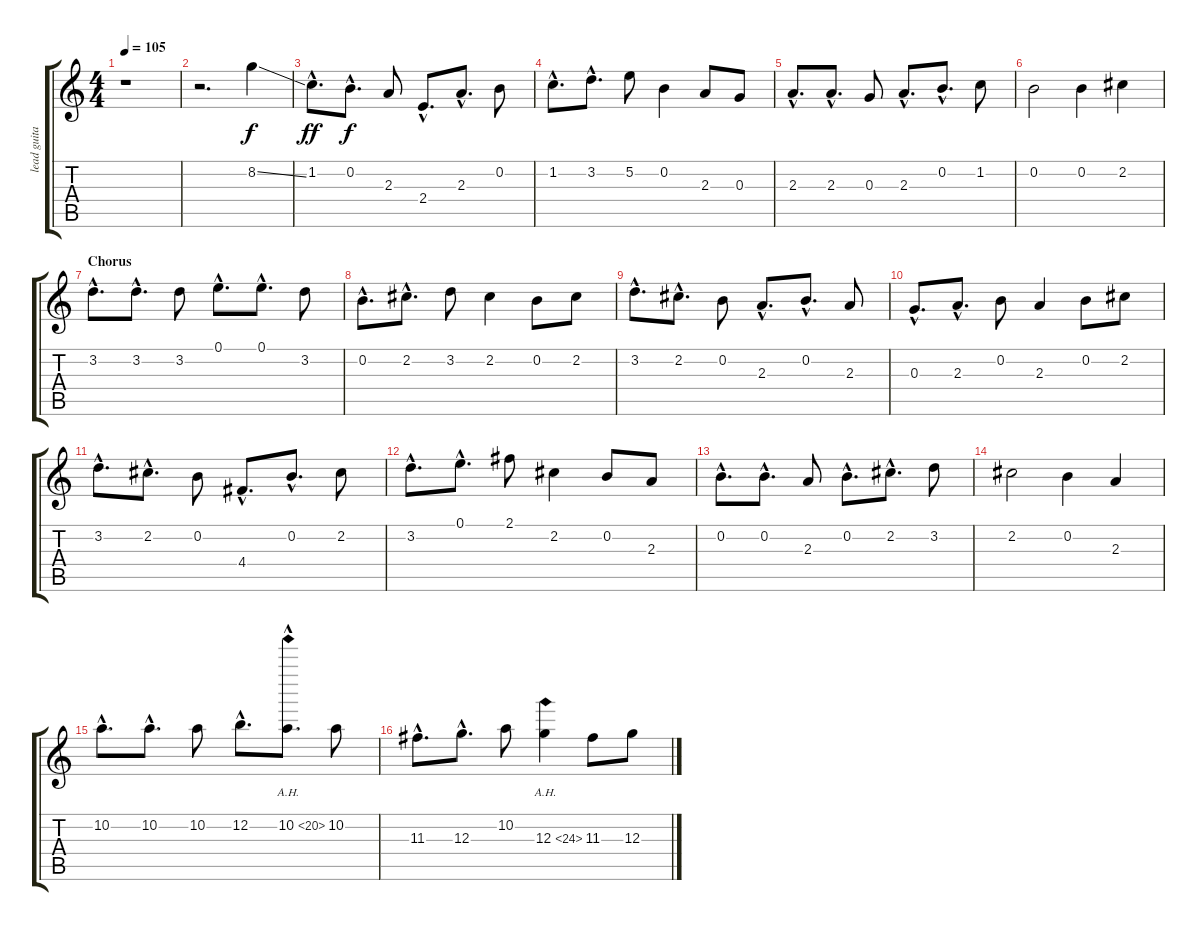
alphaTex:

\track ("lead guitar 1" "lead guita") {instrument distortionguitar}
\staff {score tabs}
\tuning (E4 B3 G3 D3 A2 E2) {hide}
\ts (4 4)
\tempo 105
\clef g2
\ks c
r.1{dy ppp} |
r.2{d} 8.2{ss}.4{dy f volume 15 balance 6 instrument distortionguitar} |
1.2{hac}.8{d dy ff} 0.2{hac}.8{d dy f} 2.3.8 2.4{hac}.8{d} 2.3{hac}.8{d} 0.2.8 |
1.2{hac}.8{d} 3.2{hac}.8{d} 5.2.8 0.2.4 2.3.8 0.3.8 |
2.3{hac}.8{d} 2.3{hac}.8{d} 0.3.8 2.3{hac}.8{d} 0.2{hac}.8{d} 1.2.8 |
0.2.2 0.2.4 2.2.4 |
\section ("" "Chorus")
3.2{hac}.8{d} 3.2{hac}.8{d} 3.2.8 0.1{hac}.8{d} 0.1{hac}.8{d} 3.2.8 |
0.2{hac}.8{d} 2.2{hac}.8{d} 3.2.8 2.2.4 0.2.8 2.2.8 |
3.2{hac}.8{d} 2.2{hac}.8{d} 0.2.8 2.3{hac}.8{d} 0.2{hac}.8{d} 2.3.8 |
0.3{hac}.8{d} 2.3{hac}.8{d} 0.2.8 2.3.4 0.2.8 2.2.8 |
3.2{hac}.8{d} 2.2{hac}.8{d} 0.2.8 4.4{hac}.8{d} 0.2{hac}.8{d} 2.2.8 |
3.2{hac}.8{d} 0.1{hac}.8{d} 2.1.8 2.2.4 0.2.8 2.3.8 |
0.2{hac}.8{d} 0.2{hac}.8{d} 2.3.8 0.2{hac}.8{d} 2.2{hac}.8{d} 3.2.8 |
2.2.2 0.2.4 2.3.4 |
\section ("" "")
10.2{hac}.8{d} 10.2{hac}.8{d} 10.2.8 12.2{hac}.8{d} 10.2{ah 10 hac}.8{d} 10.2.8 |
11.3{hac}.8{d} 12.3{hac}.8{d} 10.2.8 12.3{ah 12}.4 11.3.8 12.3.8
